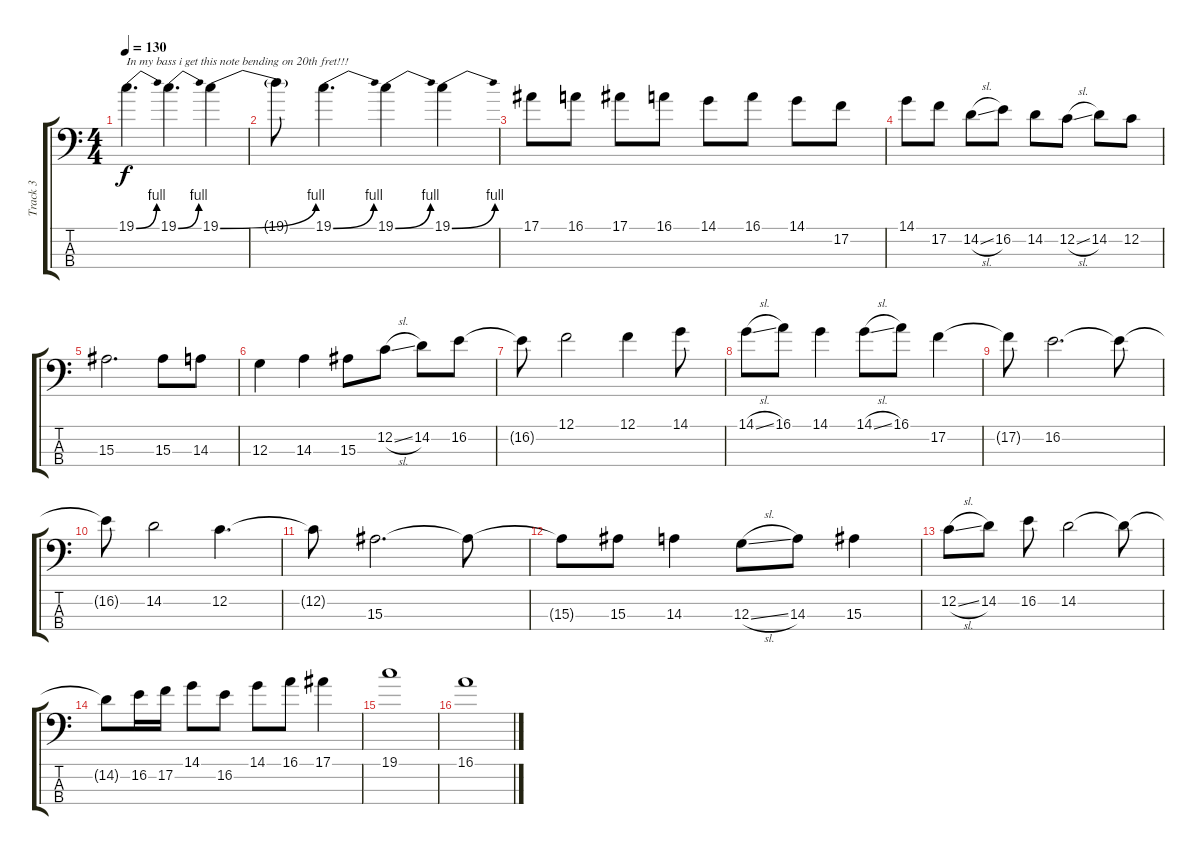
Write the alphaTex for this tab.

\track ("Track 3" "Track 3") {instrument electricbassfinger}
\staff {score tabs}
\tuning (F2 C2 G1 C1) {hide}
\ts (4 4)
\tempo 130
\clef f4
\ks c
19.1{be (bend 0 0 60 4)}.4{d txt "In my bass i get this note bending on 20th fret!!!" dy f} 19.1{be (bend 0 0 60 4)}.4{d} 19.1{be (bend 0 0 60 4)}.4 |
19.1{t}.8 19.1{be (bend 0 0 60 4)}.4{d} 19.1{be (bend 0 0 60 4)}.4 19.1{be (bend 0 0 60 4)}.4 |
17.1.8 16.1.8 17.1.8 16.1.8 14.1.8 16.1.8 14.1.8 17.2.8 |
14.1.8 17.2.8 14.2{sl}.8 16.2.8 14.2.8 12.2{sl}.8 14.2.8 12.2.8 |
15.3.2{d} 15.3.8 14.3.8 |
12.3.4 14.3.4 15.3.8 12.2{sl}.8 14.2.8 16.2.8 |
16.2{t}.8 12.1.2 12.1.4 14.1.8 |
14.1{sl}.8 16.1.8 14.1.4 14.1{sl}.8 16.1.8 17.2.4 |
17.2{t}.8 16.2.2{d} 16.2{t}.8 |
16.2{t}.8 14.2.2 12.2.4{d} |
12.2{t}.8 15.3.2{d} 15.3{t}.8 |
15.3{t}.8 15.3.8 14.3.4 12.3{sl}.8 14.3.8 15.3.4 |
12.2{sl}.8 14.2.8 16.2.8 14.2.2 14.2{t}.8 |
14.2{t}.8 16.2.16 17.2.16 14.1.8 16.2.8 14.1.8 16.1.8 17.1.4 |
19.1.1 |
16.1.1
